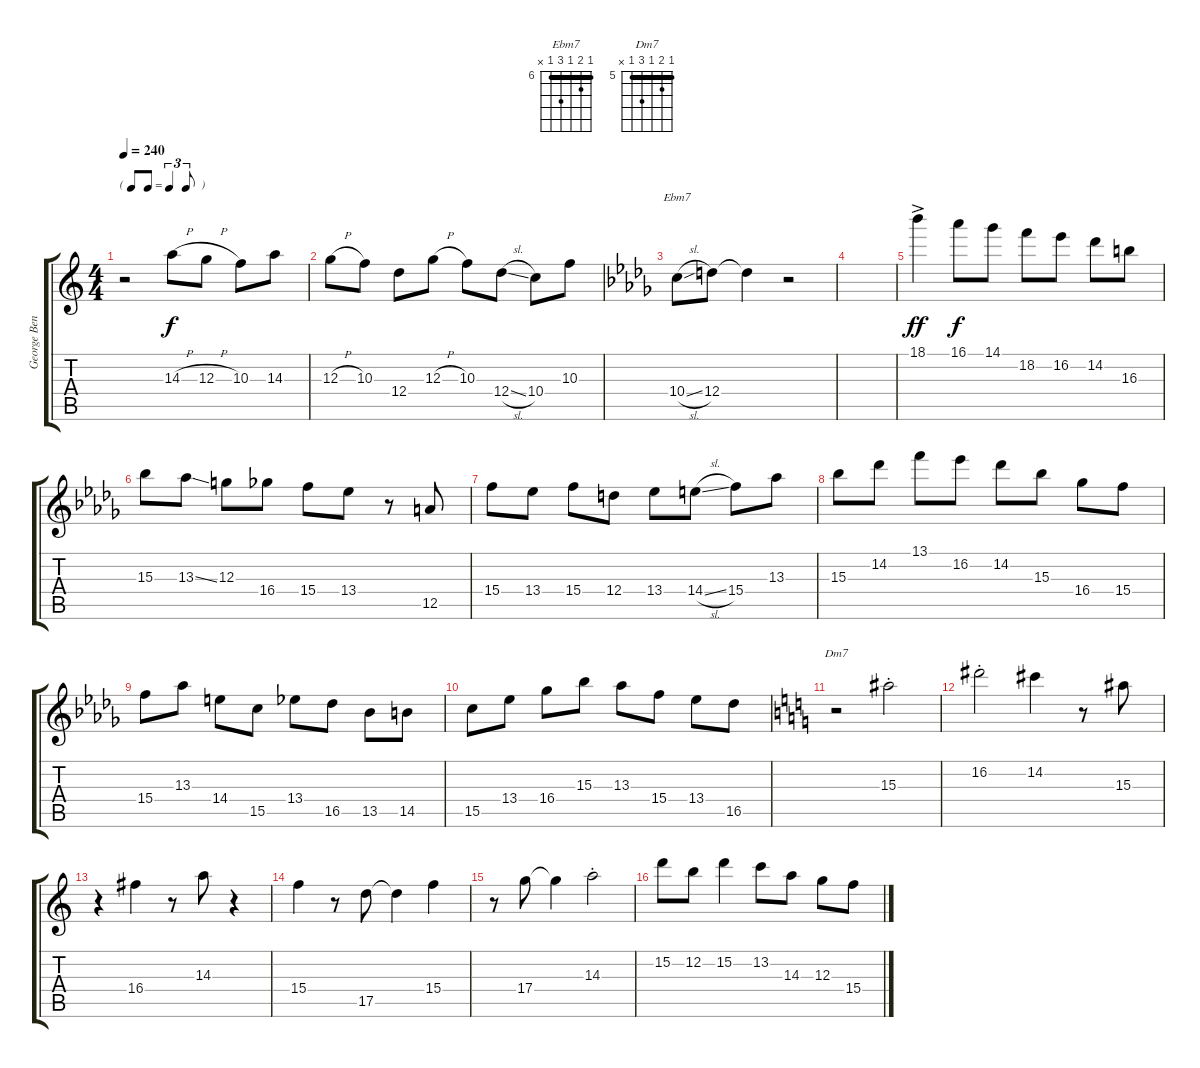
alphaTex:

\track ("George Benson" "George Ben") {instrument electricguitarjazz}
\staff {score tabs}
\tuning (E4 B3 G3 D3 A2 E2) {hide}
\chord ("Ebm7" 6 7 6 8 6 x) {firstfret 6 barre 6}
\chord ("Dm7" 5 6 5 7 5 x) {firstfret 5 barre 5}
\ts (4 4)
\tf triplet8th
\tempo 240
\clef g2
\ks c
r.2{dy f} 14.3{h}.8 12.3{h}.8 10.3.8 14.3.8 |
12.3{h}.8 10.3.8 12.4.8 12.3{h}.8 10.3.8 12.4{sl}.8 10.4.8 10.3.8 |
\ks db
10.4{sl}.8{ch "Ebm7"} 12.4.8 12.4{t}.4 r.2 |
|
18.1{ac}.4{dy ff} 16.1.8{dy f} 14.1.8 18.2.8 16.2.8 14.2.8 16.3.8 |
15.3.8 13.3{ss}.8 12.3.8 16.4.8 15.4.8 13.4.8 r.8 12.5.8 |
15.4.8 13.4.8 15.4.8 12.4.8 13.4.8 14.4{sl}.8 15.4.8 13.3.8 |
15.3.8 14.2.8 13.1.8 16.2.8 14.2.8 15.3.8 16.4.8 15.4.8 |
15.4.8 13.3.8 14.4.8 15.5.8 13.4.8 16.5.8 13.5.8 14.5.8 |
15.5.8 13.4.8 16.4.8 15.3.8 13.3.8 15.4.8 13.4.8 16.5.8 |
\ks c
r.2{ch "Dm7"} 15.3{st}.2 |
16.2{st}.2 14.2.4 r.8 15.3.8 |
r.4 16.4.4 r.8 14.3.8 r.4 |
15.4.4 r.8 17.5.8 17.5{t}.4 15.4.4 |
r.8 17.4.8 17.4{t}.4 14.3{st}.2 |
15.2.8 12.2.8 15.2.4 13.2.8 14.3.8 12.3.8 15.4.8
